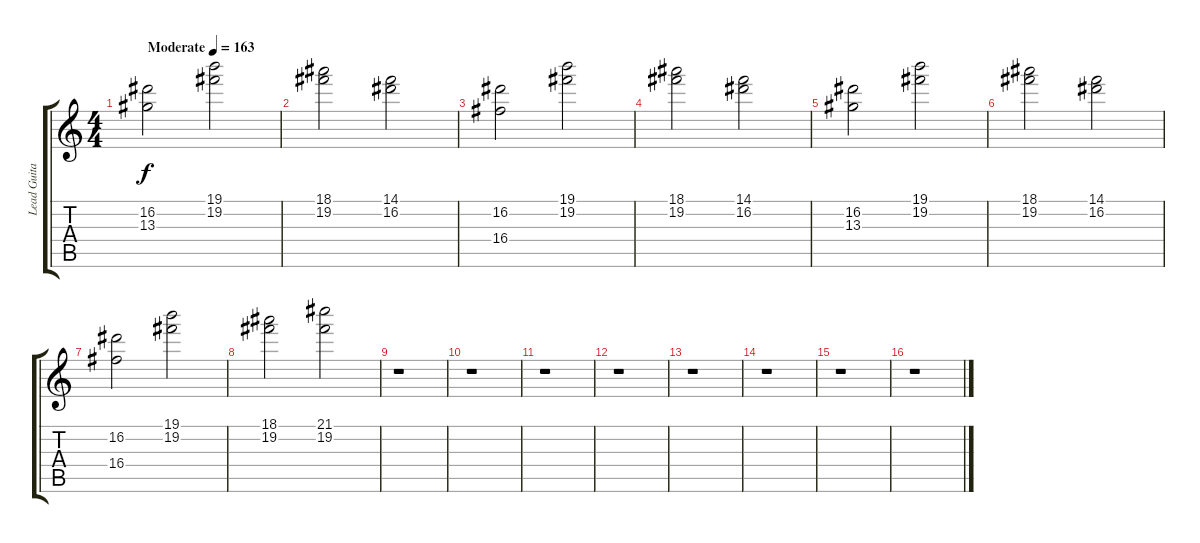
\track ("Lead Guitar 2" "Lead Guita") {instrument acousticguitarnylon}
\staff {score tabs}
\tuning (E4 B3 G3 D3 A2 E2) {hide}
\ts (4 4)
\tempo (163 "Moderate")
\clef g2
\ks c
(16.2 13.3).2{dy f instrument acousticguitarnylon} (19.1 19.2).2 |
(18.1 19.2).2 (14.1 16.2).2 |
(16.2 16.4).2 (19.1 19.2).2 |
(18.1 19.2).2 (14.1 16.2).2 |
(16.2 13.3).2 (19.1 19.2).2 |
(18.1 19.2).2 (14.1 16.2).2 |
(16.2 16.4).2 (19.1 19.2).2 |
(18.1 19.2).2 (21.1 19.2).2 |
r.1 |
r.1 |
r.1 |
r.1 |
r.1 |
r.1 |
r.1 |
r.1
